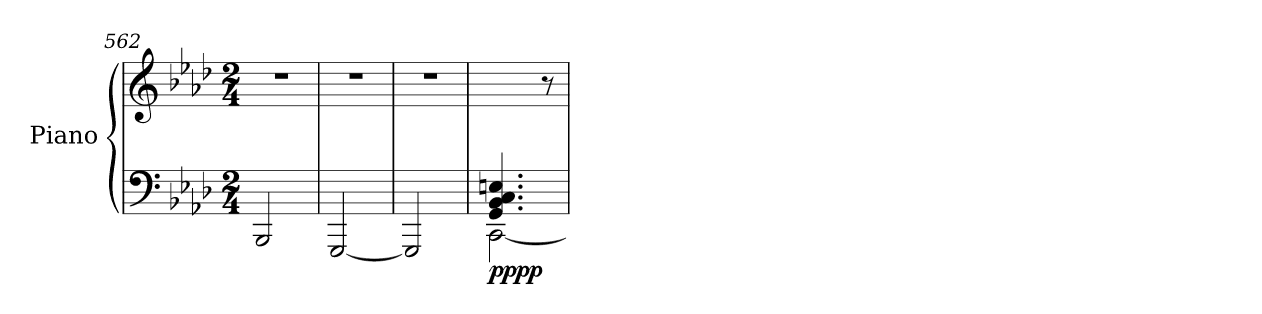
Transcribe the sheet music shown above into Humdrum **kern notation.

**kern	**kern	**dynam
*part1	*part1	*part1
*staff2	*staff1	*staff1/2
*I"Piano	*	*
*I'Pno.	*	*
*clefF4	*clefG2	*
*k[b-e-a-d-]	*k[b-e-a-d-]	*
*M2/4	*M2/4	*
*MM120	*MM120	*
=562	=562	=562
2BBB-/	2r	.
=563	=563	=563
*	*MM110	*
[2GGG/	2r	.
=564	=564	=564
2GGG/]	2r	.
=565	=565	=565
*	*MM130	*
*^	*	*
!	!	!	!LO:DY:b=2
!	!	!	!LO:DY:n=1:b
4.GG/ 4.BB-/ 4.C/ 4.En/	[2CC\	4.ryy	pp pp
8ryy	.	8r	.
*v	*v	*	*
=	=	=
*-	*-	*-
